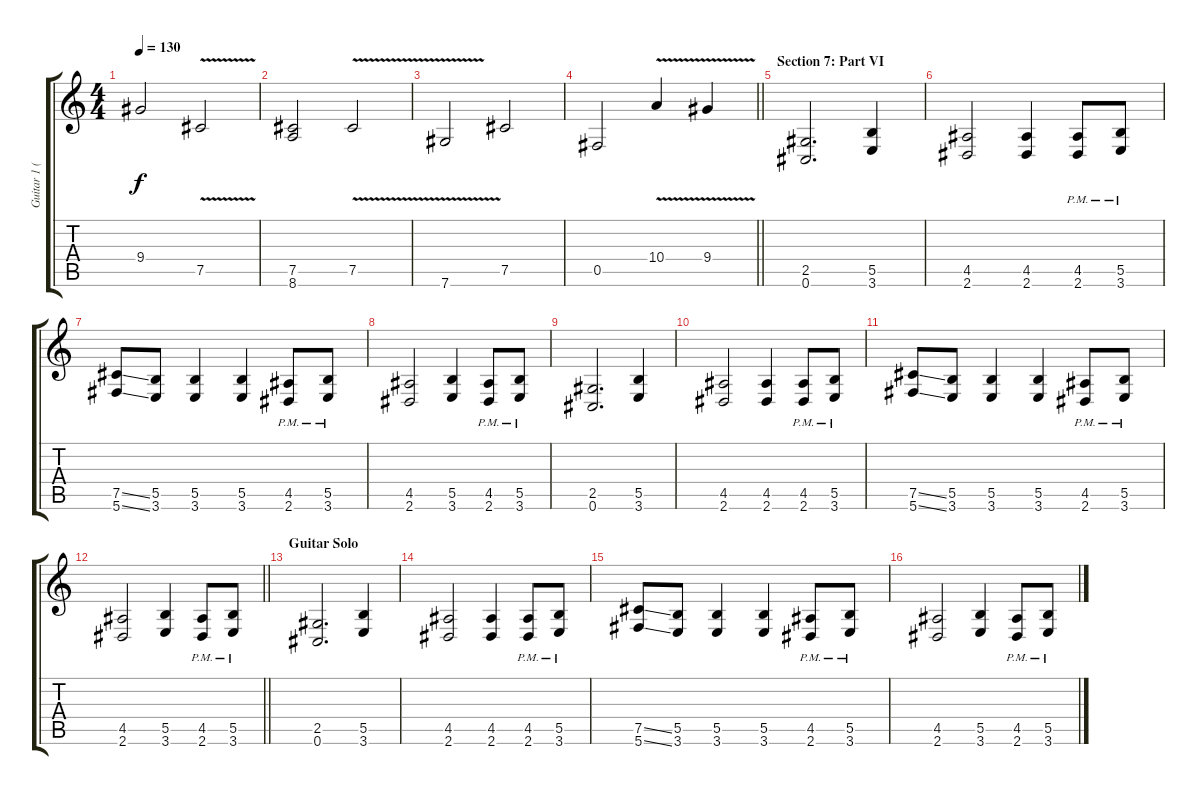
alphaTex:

\track ("Guitar 1 (Distortion)" "Guitar 1 (") {instrument distortionguitar}
\staff {score tabs}
\tuning (Db4 Ab3 E3 B2 Gb2 Db2) {hide}
\ts (4 4)
\tempo 130
\clef g2
\ks c
9.4.2{dy f} 7.5{v}.2 |
(7.5 8.6).2 7.5{v}.2 |
7.6{v}.2 7.5.2 |
\barLineRight lightlight
0.5.2 10.4{v}.4 9.4{v}.4 |
\section ("" "Section 7: Part VI")
(2.5 0.6).2{d} (5.5 3.6).4 |
(4.5 2.6).2 (4.5 2.6).4 (4.5{pm} 2.6{pm}).8 (5.5{pm} 3.6{pm}).8 |
(7.5{ss} 5.6{ss}).8 (5.5 3.6).8 (5.5 3.6).4 (5.5 3.6).4 (4.5{pm} 2.6{pm}).8 (5.5{pm} 3.6{pm}).8 |
(4.5 2.6).2 (5.5 3.6).4 (4.5{pm} 2.6{pm}).8 (5.5{pm} 3.6{pm}).8 |
(2.5 0.6).2{d} (5.5 3.6).4 |
(4.5 2.6).2 (4.5 2.6).4 (4.5{pm} 2.6{pm}).8 (5.5{pm} 3.6{pm}).8 |
(7.5{ss} 5.6{ss}).8 (5.5 3.6).8 (5.5 3.6).4 (5.5 3.6).4 (4.5{pm} 2.6{pm}).8 (5.5{pm} 3.6{pm}).8 |
\barLineRight lightlight
(4.5 2.6).2 (5.5 3.6).4 (4.5{pm} 2.6{pm}).8 (5.5{pm} 3.6{pm}).8 |
\section ("" "Guitar Solo")
(2.5 0.6).2{d} (5.5 3.6).4 |
(4.5 2.6).2 (4.5 2.6).4 (4.5{pm} 2.6{pm}).8 (5.5{pm} 3.6{pm}).8 |
(7.5{ss} 5.6{ss}).8 (5.5 3.6).8 (5.5 3.6).4 (5.5 3.6).4 (4.5{pm} 2.6{pm}).8 (5.5{pm} 3.6{pm}).8 |
(4.5 2.6).2 (5.5 3.6).4 (4.5{pm} 2.6{pm}).8 (5.5{pm} 3.6{pm}).8
